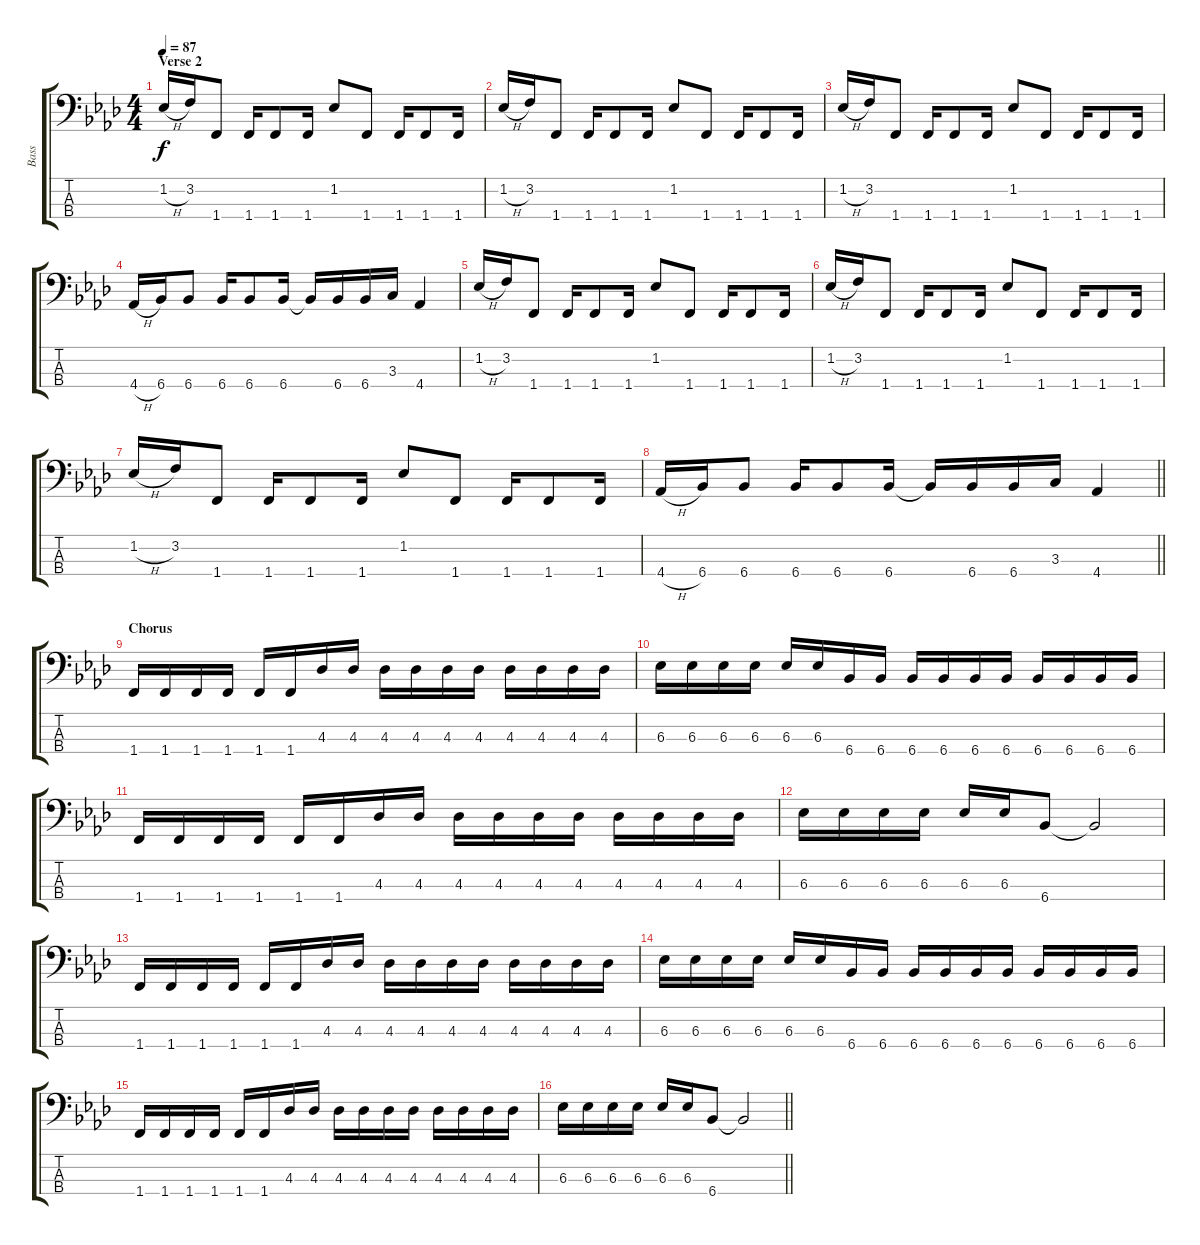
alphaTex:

\track ("Bass" "Bass") {instrument electricbassfinger}
\staff {score tabs}
\tuning (G2 D2 A1 E1) {hide}
\ts (4 4)
\section ("" "Verse 2")
\tempo 87
\clef f4
\ks fminor
1.2{h}.16{dy f} 3.2.16 1.4.8 1.4.16 1.4.8 1.4.16 1.2.8 1.4.8 1.4.16 1.4.8 1.4.16 |
1.2{h}.16 3.2.16 1.4.8 1.4.16 1.4.8 1.4.16 1.2.8 1.4.8 1.4.16 1.4.8 1.4.16 |
1.2{h}.16 3.2.16 1.4.8 1.4.16 1.4.8 1.4.16 1.2.8 1.4.8 1.4.16 1.4.8 1.4.16 |
4.4{h}.16 6.4.16 6.4.8 6.4.16 6.4.8 6.4.16 6.4{t}.16 6.4.16 6.4.16 3.3.16 4.4.4 |
1.2{h}.16 3.2.16 1.4.8 1.4.16 1.4.8 1.4.16 1.2.8 1.4.8 1.4.16 1.4.8 1.4.16 |
1.2{h}.16 3.2.16 1.4.8 1.4.16 1.4.8 1.4.16 1.2.8 1.4.8 1.4.16 1.4.8 1.4.16 |
1.2{h}.16 3.2.16 1.4.8 1.4.16 1.4.8 1.4.16 1.2.8 1.4.8 1.4.16 1.4.8 1.4.16 |
\barLineRight lightlight
4.4{h}.16 6.4.16 6.4.8 6.4.16 6.4.8 6.4.16 6.4{t}.16 6.4.16 6.4.16 3.3.16 4.4.4 |
\section ("" "Chorus")
1.4.16 1.4.16 1.4.16 1.4.16 1.4.16 1.4.16 4.3.16 4.3.16 4.3.16 4.3.16 4.3.16 4.3.16 4.3.16 4.3.16 4.3.16 4.3.16 |
6.3.16 6.3.16 6.3.16 6.3.16 6.3.16 6.3.16 6.4.16 6.4.16 6.4.16 6.4.16 6.4.16 6.4.16 6.4.16 6.4.16 6.4.16 6.4.16 |
1.4.16 1.4.16 1.4.16 1.4.16 1.4.16 1.4.16 4.3.16 4.3.16 4.3.16 4.3.16 4.3.16 4.3.16 4.3.16 4.3.16 4.3.16 4.3.16 |
6.3.16 6.3.16 6.3.16 6.3.16 6.3.16 6.3.16 6.4.8 6.4{t}.2 |
1.4.16 1.4.16 1.4.16 1.4.16 1.4.16 1.4.16 4.3.16 4.3.16 4.3.16 4.3.16 4.3.16 4.3.16 4.3.16 4.3.16 4.3.16 4.3.16 |
6.3.16 6.3.16 6.3.16 6.3.16 6.3.16 6.3.16 6.4.16 6.4.16 6.4.16 6.4.16 6.4.16 6.4.16 6.4.16 6.4.16 6.4.16 6.4.16 |
1.4.16 1.4.16 1.4.16 1.4.16 1.4.16 1.4.16 4.3.16 4.3.16 4.3.16 4.3.16 4.3.16 4.3.16 4.3.16 4.3.16 4.3.16 4.3.16 |
\barLineRight lightlight
6.3.16 6.3.16 6.3.16 6.3.16 6.3.16 6.3.16 6.4.8 6.4{t}.2
